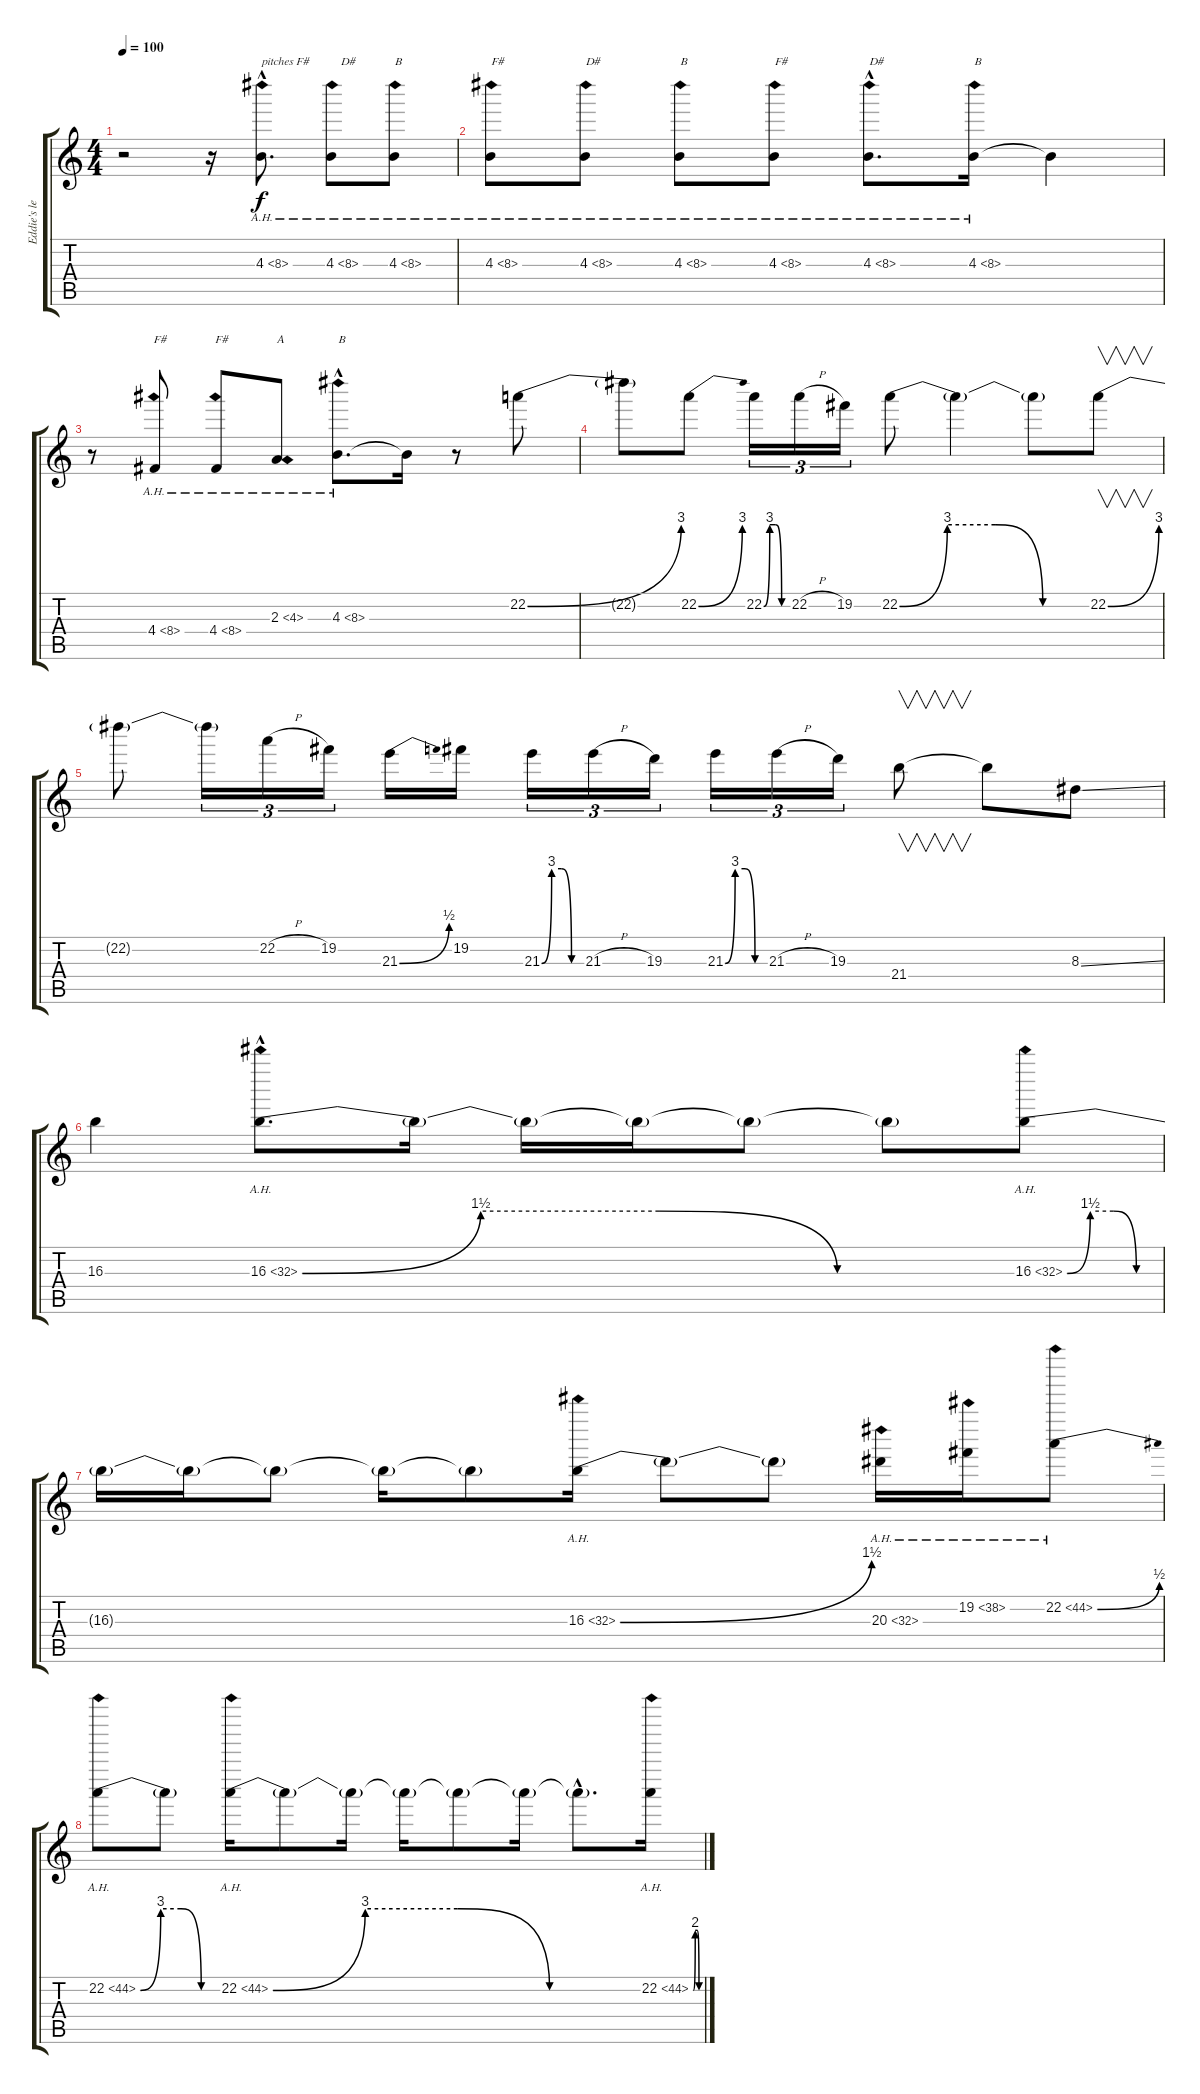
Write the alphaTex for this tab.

\track ("Eddie's leads" "Eddie's le") {instrument distortionguitar}
\staff {score tabs}
\tuning (E4 B3 G3 D3 A2 E2) {hide}
\ts (4 4)
\tempo 100
\clef g2
\ks c
r.2{dy f} r.16 4.3{ah 4 hac}.8{d txt "pitches F#"} 4.3{ah 4}.8{txt "   D#"} 4.3{ah 4}.8{txt "B"} |
4.3{ah 4}.8{txt "F#"} 4.3{ah 4}.8{txt "D#"} 4.3{ah 4}.8{txt "B"} 4.3{ah 4}.8{txt "F#"} 4.3{ah 4 hac}.8{d txt "D#"} 4.3{ah 4}.16{txt "B"} 4.3{t}.4 |
r.8 4.4{ah 4}.8{txt "F#"} 4.4{ah 4}.8{txt "F#"} 2.3{ah 2}.8{txt "A"} 4.3{ah 4 hac}.8{d txt "B"} 4.3{t}.16 r.8 22.2{be (bend 0 0 60 12)}.8 |
22.2{t}.8 22.2{be (bend 0 0 60 12)}.8 22.2{be (custom 0 0 15 12 30 12 45 0 60 0)}.16{tu (3 2)} 22.2{h}.16{tu (3 2)} 19.2.16{tu (3 2)} 22.2{be (custom 0 0 15 12 30 12 45 0 60 0)}.8 22.2{t}.4 22.2{t}.8 22.2{be (bend 0 0 60 12)}.8{v} |
22.2{t}.8 22.2{t}.16{tu (3 2)} 22.2{h}.16{tu (3 2)} 19.2.16{tu (3 2)} 21.3{be (bend 0 0 60 2)}.16 19.2.16 21.3{be (custom 0 0 15 12 30 12 45 0 60 0)}.16{tu (3 2)} 21.3{h}.16{tu (3 2)} 19.3.16{tu (3 2)} 21.3{be (custom 0 0 15 12 30 12 45 0 60 0)}.16{tu (3 2)} 21.3{h}.16{tu (3 2)} 19.3.16{tu (3 2)} 21.4.8{v} 21.4{t}.8 8.3{ss}.8 |
16.3.4 16.3{be (custom 0 0 15 6 30 6 45 0 60 0) ah 16 hac}.8{d} 16.3{t}.16 16.3{t}.16 16.3{t}.16 16.3{t}.8 16.3{t}.8 16.3{be (custom 0 0 15 6 30 6 45 0 60 0) ah 16}.8 |
16.3{t}.16 16.3{t}.16 16.3{t}.8 16.3{t}.16 16.3{t}.8 16.3{be (bend 0 0 60 6) ah 16}.16 16.3{t}.8 16.3{t}.8 20.3{ah 12}.16 19.2{ah 19}.16 22.2{be (bend 0 0 60 2) ah 22}.8 |
22.2{be (custom 0 0 15 12 30 12 45 0 60 0) ah 22}.8 22.2{t}.8 22.2{be (custom 0 0 15 12 30 12 45 0 60 0) ah 22}.16 22.2{t}.8 22.2{t}.16 22.2{t}.16 22.2{t}.8 22.2{t}.16 22.2{hac t}.8{d} 22.2{be (custom 0 0 15 8 30 8 45 0 60 0) ah 22}.16
